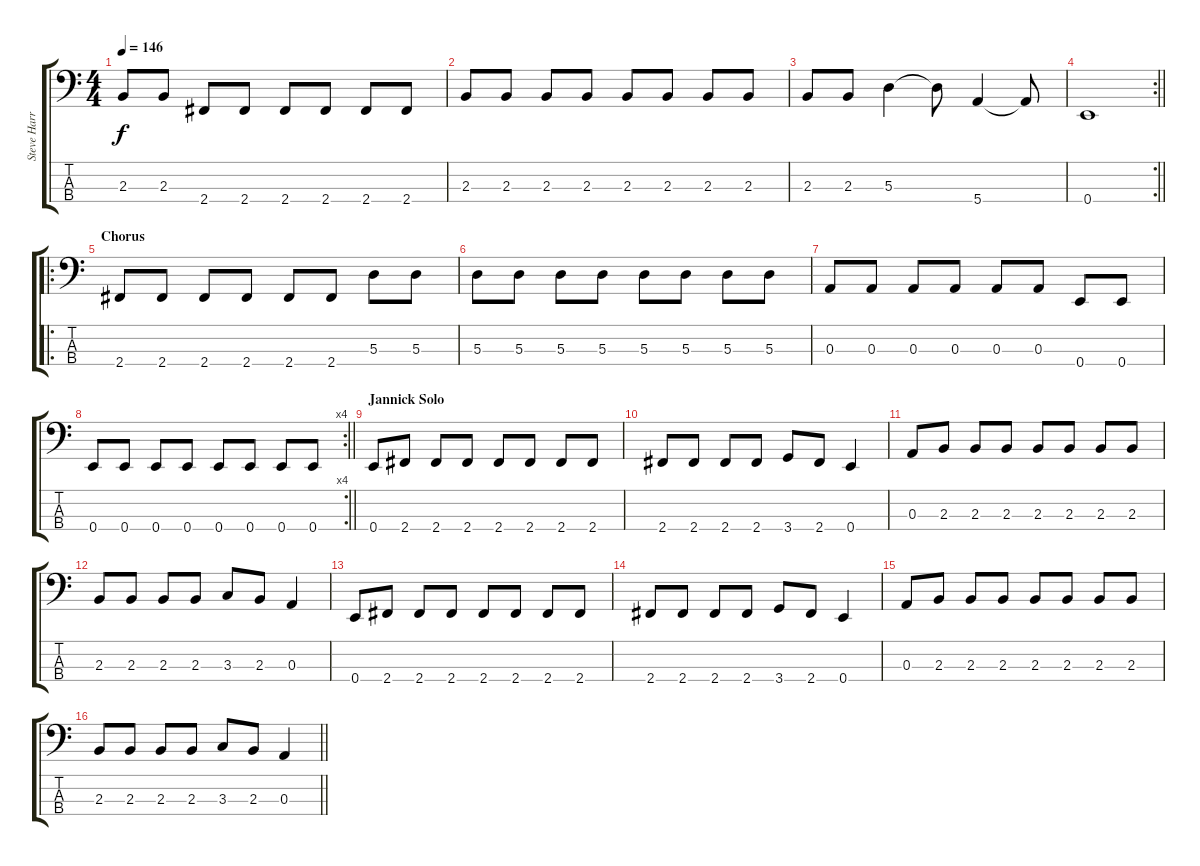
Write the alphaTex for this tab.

\track ("Steve Harris" "Steve Harr") {instrument electricbassfinger}
\staff {score tabs}
\tuning (G2 D2 A1 E1) {hide}
\ts (4 4)
\tempo 146
\clef f4
\ks c
2.3.8{dy f} 2.3.8 2.4.8 2.4.8 2.4.8 2.4.8 2.4.8 2.4.8 |
2.3.8 2.3.8 2.3.8 2.3.8 2.3.8 2.3.8 2.3.8 2.3.8 |
2.3.8 2.3.8 5.3.4 5.3{t}.8 5.4.4 5.4{t}.8 |
\rc 2
\barLineRight lightlight
0.4.1 |
\ro
\section ("" "Chorus")
2.4.8 2.4.8 2.4.8 2.4.8 2.4.8 2.4.8 5.3.8 5.3.8 |
5.3.8 5.3.8 5.3.8 5.3.8 5.3.8 5.3.8 5.3.8 5.3.8 |
0.3.8 0.3.8 0.3.8 0.3.8 0.3.8 0.3.8 0.4.8 0.4.8 |
\rc 4
\barLineRight lightlight
0.4.8 0.4.8 0.4.8 0.4.8 0.4.8 0.4.8 0.4.8 0.4.8 |
\section ("" "Jannick Solo")
0.4.8 2.4.8 2.4.8 2.4.8 2.4.8 2.4.8 2.4.8 2.4.8 |
2.4.8 2.4.8 2.4.8 2.4.8 3.4.8 2.4.8 0.4.4 |
0.3.8 2.3.8 2.3.8 2.3.8 2.3.8 2.3.8 2.3.8 2.3.8 |
2.3.8 2.3.8 2.3.8 2.3.8 3.3.8 2.3.8 0.3.4 |
0.4.8 2.4.8 2.4.8 2.4.8 2.4.8 2.4.8 2.4.8 2.4.8 |
2.4.8 2.4.8 2.4.8 2.4.8 3.4.8 2.4.8 0.4.4 |
0.3.8 2.3.8 2.3.8 2.3.8 2.3.8 2.3.8 2.3.8 2.3.8 |
\barLineRight lightlight
2.3.8 2.3.8 2.3.8 2.3.8 3.3.8 2.3.8 0.3.4
